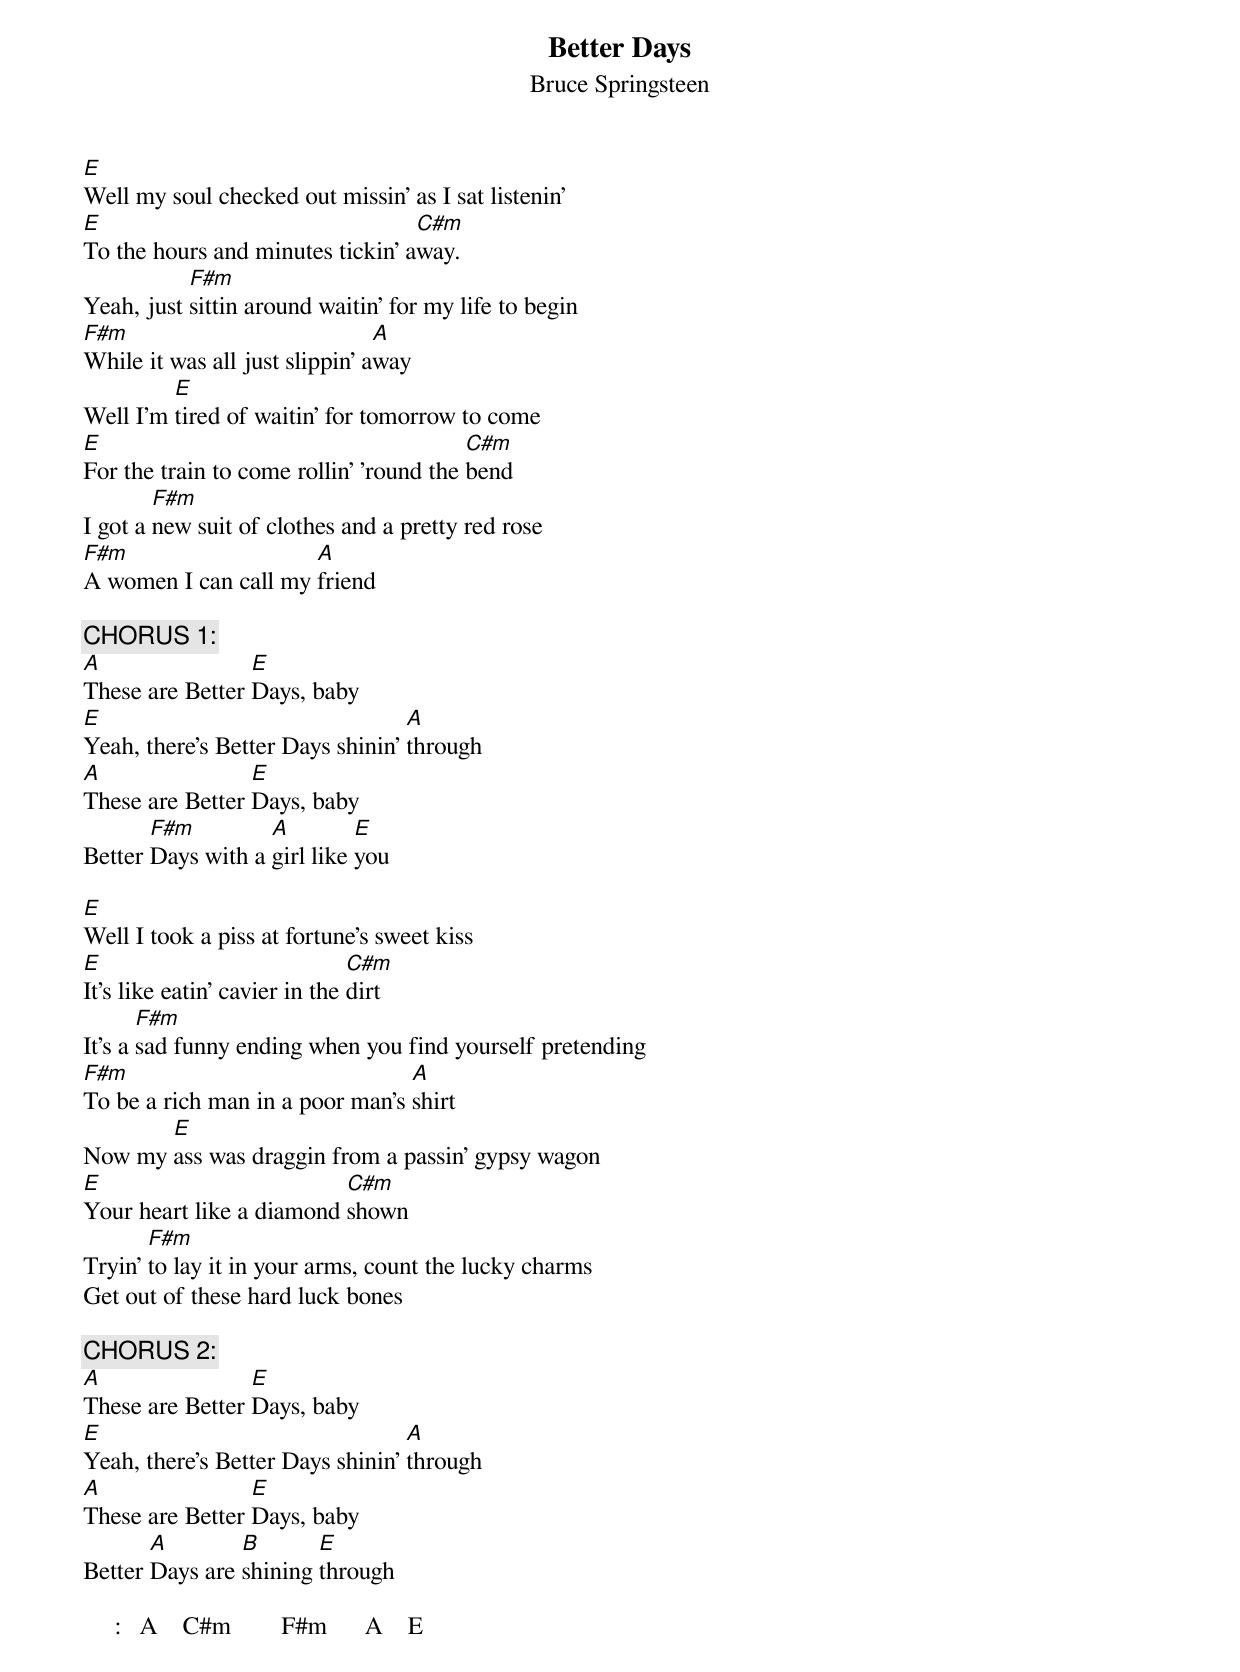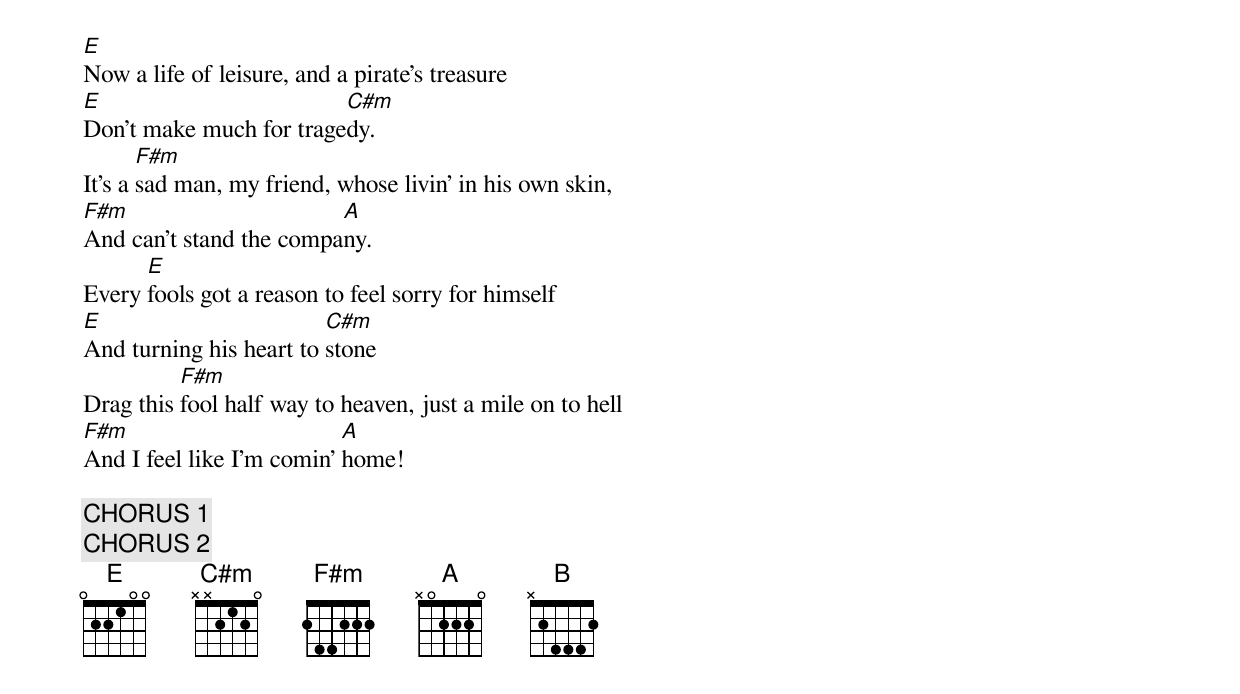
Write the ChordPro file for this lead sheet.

{t:Better Days}
{st:Bruce Springsteen}

[E]Well my soul checked out missin' as I sat listenin'
[E]To the hours and minutes tickin' a[C#m]way.
Yeah, just [F#m]sittin around waitin' for my life to begin
[F#m]While it was all just slippin' a[A]way
Well I'm [E]tired of waitin' for tomorrow to come
[E]For the train to come rollin' 'round the [C#m]bend
I got a [F#m]new suit of clothes and a pretty red rose
[F#m]A women I can call my [A]friend

{c:CHORUS 1:}
[A]These are Better [E]Days, baby
[E]Yeah, there's Better Days shinin' [A]through
[A]These are Better [E]Days, baby
Better [F#m]Days with a [A]girl like [E]you

[E]Well I took a piss at fortune's sweet kiss
[E]It's like eatin' cavier in the [C#m]dirt
It's a [F#m]sad funny ending when you find yourself pretending
[F#m]To be a rich man in a poor man's [A]shirt
Now my [E]ass was draggin from a passin' gypsy wagon
[E]Your heart like a diamond [C#m]shown
Tryin' [F#m]to lay it in your arms, count the lucky charms
Get out of these hard luck bones

{c:CHORUS 2:}
[A]These are Better [E]Days, baby
[E]Yeah, there's Better Days shinin' [A]through
[A]These are Better [E]Days, baby
Better [A]Days are [B]shining [E]through

     <Instrumental bridge>:   A    C#m        F#m      A    E


[E]Now a life of leisure, and a pirate's treasure
[E]Don't make much for trage[C#m]dy.
It's a [F#m]sad man, my friend, whose livin' in his own skin,
[F#m]And can't stand the compa[A]ny.
Every [E]fools got a reason to feel sorry for himself
[E]And turning his heart to [C#m]stone
Drag this [F#m]fool half way to heaven, just a mile on to hell
[F#m]And I feel like I'm comin' [A]home!

{c:CHORUS 1}
{c:CHORUS 2}
